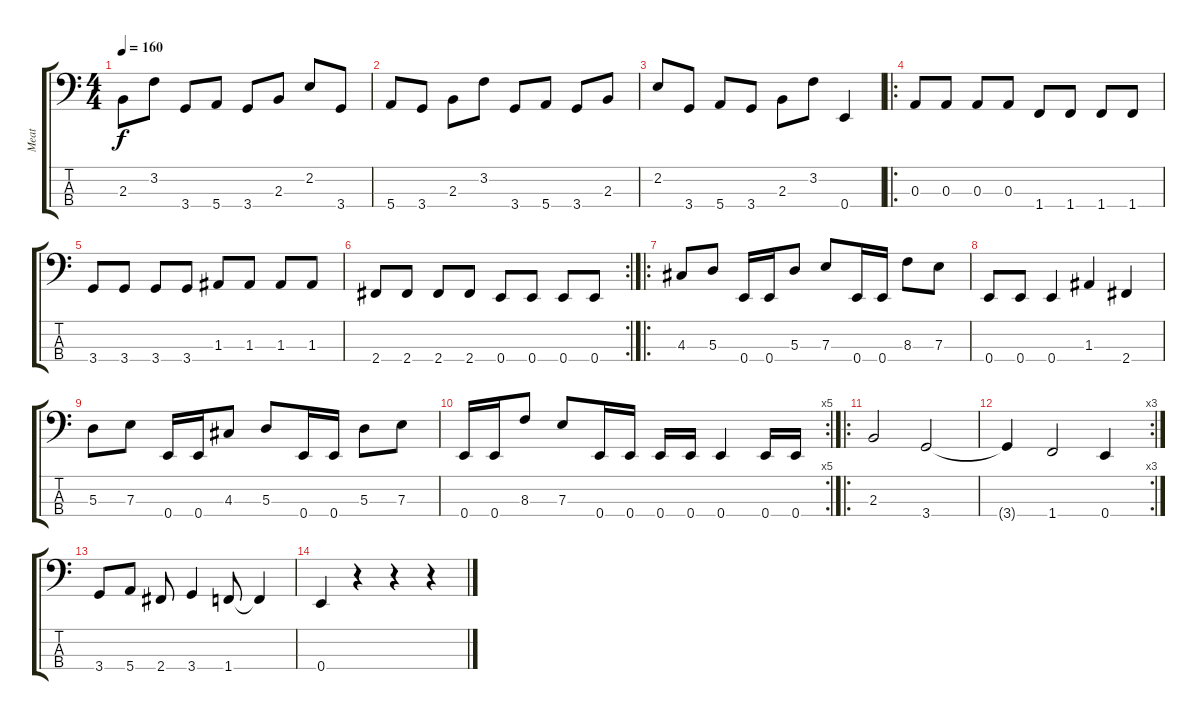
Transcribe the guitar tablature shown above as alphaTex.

\track ("Meat" "Meat") {instrument electricbasspick}
\staff {score tabs}
\tuning (G2 D2 A1 E1) {hide}
\ts (4 4)
\tempo 160
\clef f4
\ks c
2.3.8{dy f} 3.2.8 3.4.8 5.4.8 3.4.8 2.3.8 2.2.8 3.4.8 |
5.4.8 3.4.8 2.3.8 3.2.8 3.4.8 5.4.8 3.4.8 2.3.8 |
2.2.8 3.4.8 5.4.8 3.4.8 2.3.8 3.2.8 0.4.4 |
\ro
0.3.8 0.3.8 0.3.8 0.3.8 1.4.8 1.4.8 1.4.8 1.4.8 |
3.4.8 3.4.8 3.4.8 3.4.8 1.3.8 1.3.8 1.3.8 1.3.8 |
\rc 2
2.4.8 2.4.8 2.4.8 2.4.8 0.4.8 0.4.8 0.4.8 0.4.8 |
\ro
4.3.8 5.3.8 0.4.16 0.4.16 5.3.8 7.3.8 0.4.16 0.4.16 8.3.8 7.3.8 |
0.4.8 0.4.8 0.4.4 1.3.4 2.4.4 |
5.3.8 7.3.8 0.4.16 0.4.16 4.3.8 5.3.8 0.4.16 0.4.16 5.3.8 7.3.8 |
\rc 5
0.4.16 0.4.16 8.3.8 7.3.8 0.4.16 0.4.16 0.4.16 0.4.16 0.4.4 0.4.16 0.4.16 |
\ro
2.3.2 3.4.2 |
\rc 3
3.4{t}.4 1.4.2 0.4.4 |
3.4.8 5.4.8 2.4.8 3.4.4 1.4.8 1.4{t}.4 |
0.4.4 r.4 r.4 r.4
